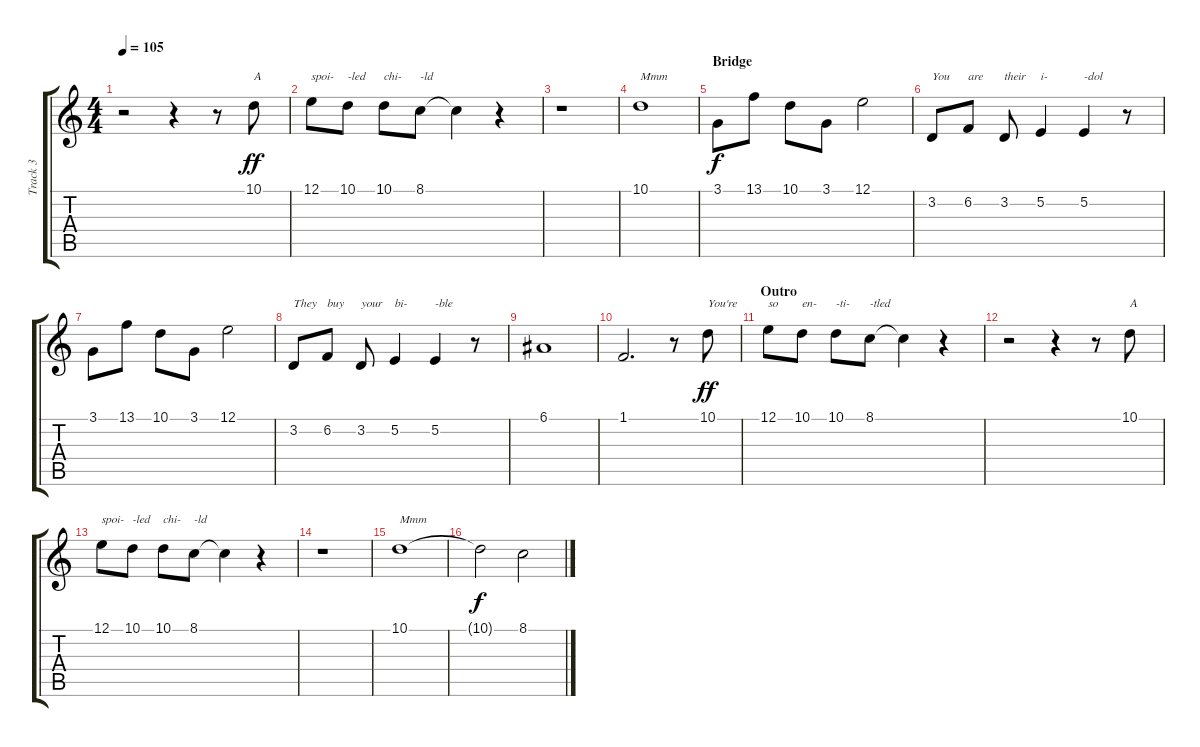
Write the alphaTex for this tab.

\track ("Track 3" "Track 3") {instrument steeldrums}
\staff {score tabs}
\tuning (E4 B3 G3 D3 A2 E2) {hide}
\ts (4 4)
\tempo 105
\clef g2
\ks c
r.2{dy ff} r.4 r.8 10.1.8{txt "A"} |
12.1.8{txt "spoi-"} 10.1.8{txt "-led"} 10.1.8{txt "chi-"} 8.1.8{txt "-ld"} 8.1{t}.4 r.4 |
r.1 |
10.1.1{txt "Mmm"} |
\section ("" "Bridge")
3.1.8{dy f} 13.1.8 10.1.8 3.1.8 12.1.2 |
3.2.8{txt "You"} 6.2.8{txt "are"} 3.2.8{txt "their"} 5.2.4{txt "i-"} 5.2.4{txt "-dol"} r.8 |
3.1.8 13.1.8 10.1.8 3.1.8 12.1.2 |
3.2.8{txt "They"} 6.2.8{txt "buy"} 3.2.8{txt "your"} 5.2.4{txt "bi-"} 5.2.4{txt "-ble"} r.8 |
6.1.1 |
1.1.2{d} r.8 10.1.8{txt "You're" dy ff} |
\section ("" "Outro")
12.1.8{txt "so"} 10.1.8{txt "en-"} 10.1.8{txt "-ti-"} 8.1.8{txt "-tled"} 8.1{t}.4 r.4 |
r.2 r.4 r.8 10.1.8{txt "A"} |
12.1.8{txt "spoi-"} 10.1.8{txt "-led"} 10.1.8{txt "chi-"} 8.1.8{txt "-ld"} 8.1{t}.4 r.4 |
r.1 |
10.1.1{txt "Mmm"} |
10.1{t}.2{dy f} 8.1.2
